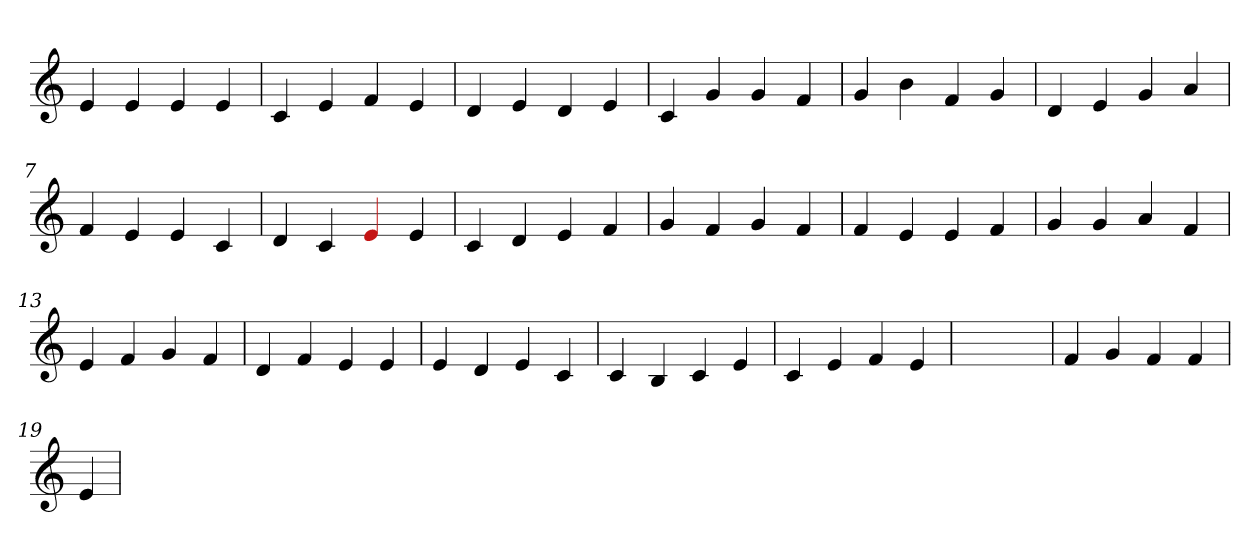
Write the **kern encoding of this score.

**kern
*part1
*staff1
*clefG2
=1
4e
4e
4e
4e
=2
4c
4e
4f
4e
=3
4d
4e
4d
4e
=4
4c
4g
4g
4f
=5
4g
4b
4f
4g
=6
4d
4e
4g
4a
=7
4f
4e
4e
4c
=8
4d
4c
4Re
4e
=9
4c
4d
4e
4f
=10
4g
4f
4g
4f
=11
4f
4e
4e
4f
=12
4g
4g
4a
4f
=13
4e
4f
4g
4f
=14
4d
4f
4e
4e
=15
4e
4d
4e
4c
=16
4c
4B
4c
4e
=17
4c
4e
4f
4e
=18
1ryy
=18
4f
4g
4f
4f
=19
4e
=
*-
